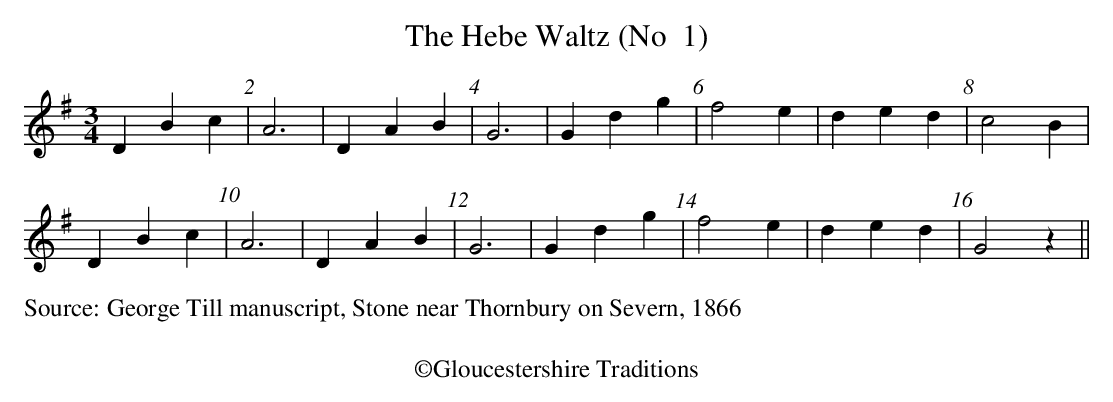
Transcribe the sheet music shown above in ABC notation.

X:1
T:Hebe Waltz (No  1), The
M:3/4
L:1/4
K:G
D B c | A3 | D A B | G3 | G d g | f2 e | d e d | c2 B |
 D B c | A3 | D A B | G3 | G d g | f2 e | d e d | G2 z ||
